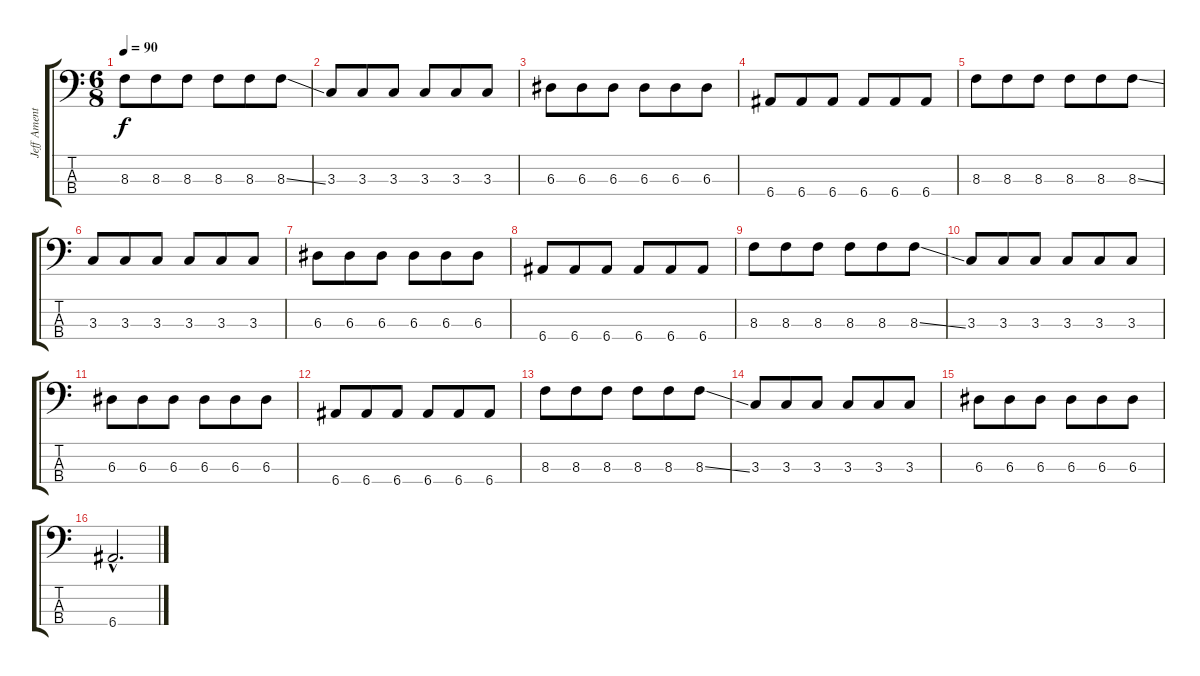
\track ("Jeff Ament" "Jeff Ament") {instrument electricbassfinger}
\staff {score tabs}
\tuning (G2 D2 A1 E1) {hide}
\ts (6 8)
\tempo 90
\clef f4
\ks c
8.3.8{dy f} 8.3.8 8.3.8 8.3.8 8.3.8 8.3{ss}.8 |
3.3.8 3.3.8 3.3.8 3.3.8 3.3.8 3.3.8 |
6.3.8 6.3.8 6.3.8 6.3.8 6.3.8 6.3.8 |
6.4.8 6.4.8 6.4.8 6.4.8 6.4.8 6.4.8 |
8.3.8 8.3.8 8.3.8 8.3.8 8.3.8 8.3{ss}.8 |
3.3.8 3.3.8 3.3.8 3.3.8 3.3.8 3.3.8 |
6.3.8 6.3.8 6.3.8 6.3.8 6.3.8 6.3.8 |
6.4.8 6.4.8 6.4.8 6.4.8 6.4.8 6.4.8 |
8.3.8 8.3.8 8.3.8 8.3.8 8.3.8 8.3{ss}.8 |
3.3.8 3.3.8 3.3.8 3.3.8 3.3.8 3.3.8 |
6.3.8 6.3.8 6.3.8 6.3.8 6.3.8 6.3.8 |
6.4.8 6.4.8 6.4.8 6.4.8 6.4.8 6.4.8 |
8.3.8 8.3.8 8.3.8 8.3.8 8.3.8 8.3{ss}.8 |
3.3.8 3.3.8 3.3.8 3.3.8 3.3.8 3.3.8 |
6.3.8 6.3.8 6.3.8 6.3.8 6.3.8 6.3.8 |
6.4{hac}.2{d}
